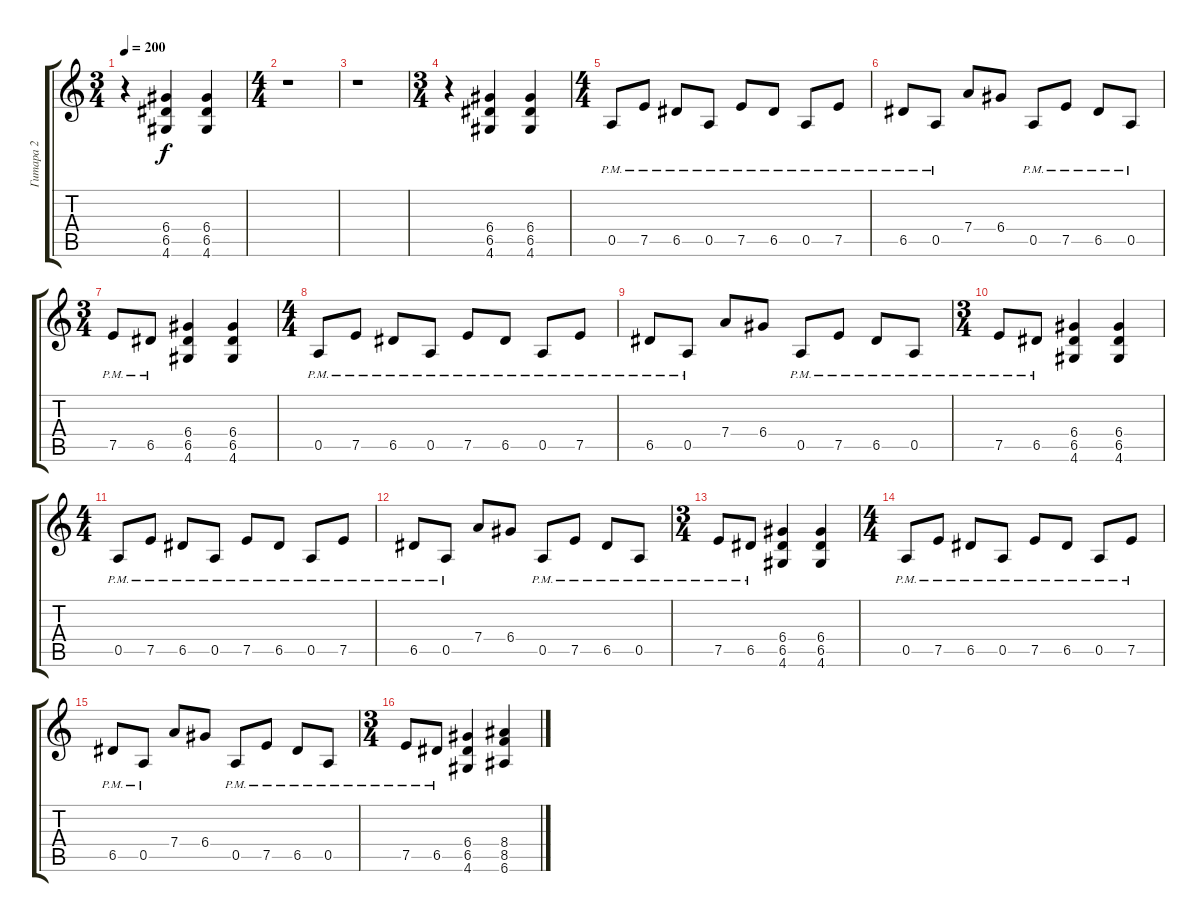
\track ("Гитара 2" "Гитара 2") {instrument distortionguitar}
\staff {score tabs}
\tuning (E4 B3 G3 D3 A2 E2) {hide}
\ts (3 4)
\tempo 200
\clef g2
\ks c
r.4{dy f} (6.4 6.5 4.6).4 (6.4 6.5 4.6).4 |
\ts (4 4)
r.1 |
r.1 |
\ts (3 4)
r.4 (6.4 6.5 4.6).4 (6.4 6.5 4.6).4 |
\ts (4 4)
0.5{pm}.8 7.5{pm}.8 6.5{pm}.8 0.5{pm}.8 7.5{pm}.8 6.5{pm}.8 0.5{pm}.8 7.5{pm}.8 |
6.5{pm}.8 0.5{pm}.8 7.4.8 6.4.8 0.5{pm}.8 7.5{pm}.8 6.5{pm}.8 0.5{pm}.8 |
\ts (3 4)
7.5{pm}.8 6.5{pm}.8 (6.4 6.5 4.6).4 (6.4 6.5 4.6).4 |
\ts (4 4)
0.5{pm}.8 7.5{pm}.8 6.5{pm}.8 0.5{pm}.8 7.5{pm}.8 6.5{pm}.8 0.5{pm}.8 7.5{pm}.8 |
6.5{pm}.8 0.5{pm}.8 7.4.8 6.4.8 0.5{pm}.8 7.5{pm}.8 6.5{pm}.8 0.5{pm}.8 |
\ts (3 4)
7.5{pm}.8 6.5{pm}.8 (6.4 6.5 4.6).4 (6.4 6.5 4.6).4 |
\ts (4 4)
0.5{pm}.8 7.5{pm}.8 6.5{pm}.8 0.5{pm}.8 7.5{pm}.8 6.5{pm}.8 0.5{pm}.8 7.5{pm}.8 |
6.5{pm}.8 0.5{pm}.8 7.4.8 6.4.8 0.5{pm}.8 7.5{pm}.8 6.5{pm}.8 0.5{pm}.8 |
\ts (3 4)
7.5{pm}.8 6.5{pm}.8 (6.4 6.5 4.6).4 (6.4 6.5 4.6).4 |
\ts (4 4)
0.5{pm}.8 7.5{pm}.8 6.5{pm}.8 0.5{pm}.8 7.5{pm}.8 6.5{pm}.8 0.5{pm}.8 7.5{pm}.8 |
6.5{pm}.8 0.5{pm}.8 7.4.8 6.4.8 0.5{pm}.8 7.5{pm}.8 6.5{pm}.8 0.5{pm}.8 |
\ts (3 4)
7.5{pm}.8 6.5{pm}.8 (6.4 6.5 4.6).4 (8.4 8.5 6.6).4
